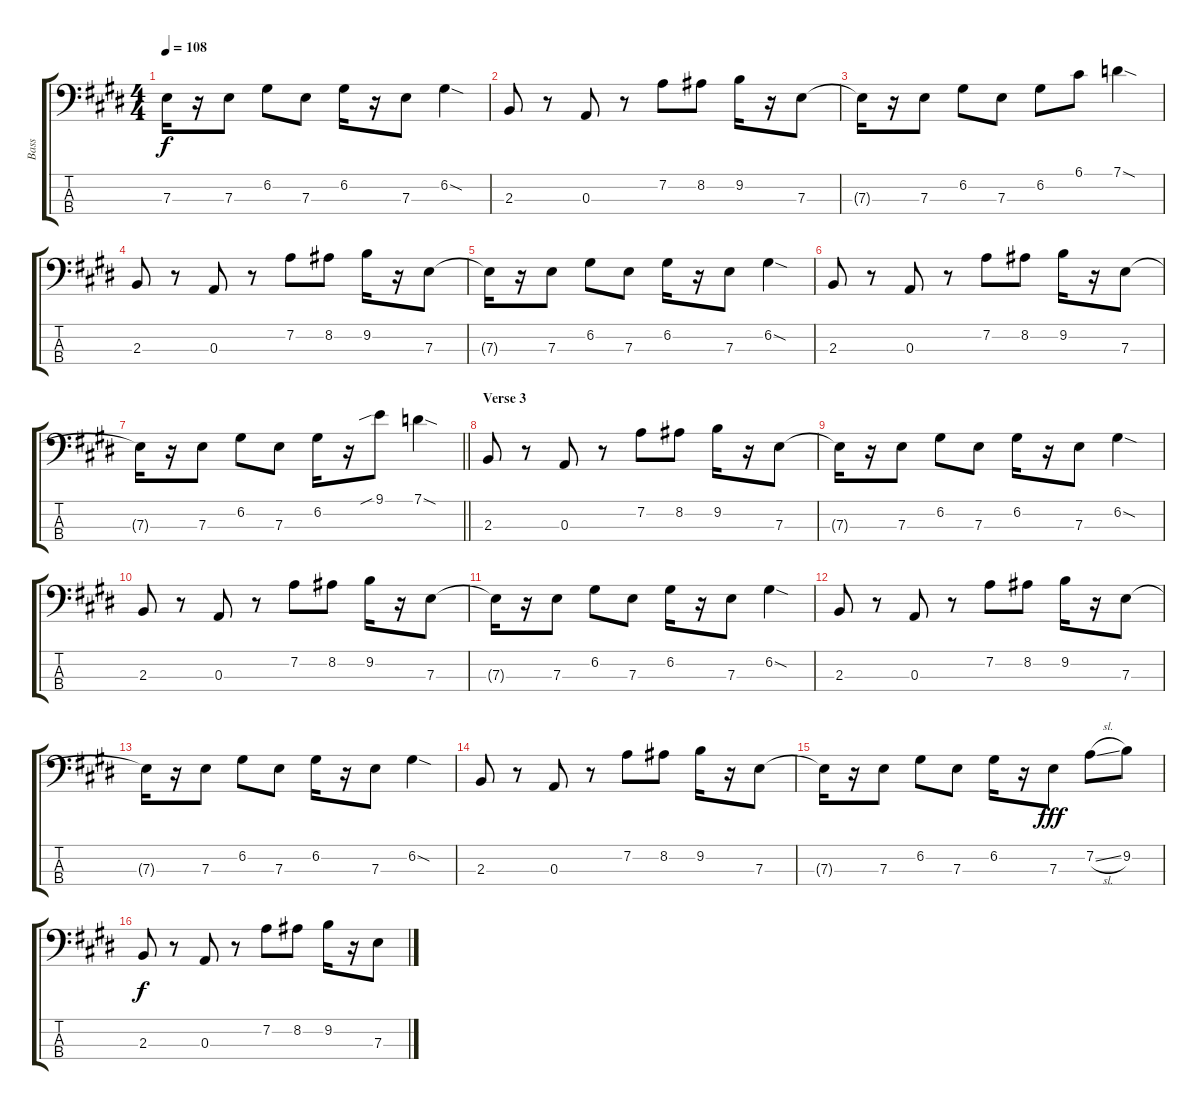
\track ("Bass" "Bass") {instrument electricbassfinger}
\staff {score tabs}
\tuning (G2 D2 A1 E1) {hide}
\ts (4 4)
\tempo 108
\clef f4
\ks e
7.3{t}.16{dy f} r.16 7.3.8 6.2.8 7.3.8 6.2.16 r.16 7.3.8 6.2{sod}.4 |
2.3.8 r.8 0.3.8 r.8 7.2.8 8.2.8 9.2.16 r.16 7.3.8 |
7.3{t}.16 r.16 7.3.8 6.2.8 7.3.8 6.2.8 6.1.8 7.1{sod}.4 |
2.3.8 r.8 0.3.8 r.8 7.2.8 8.2.8 9.2.16 r.16 7.3.8 |
7.3{t}.16 r.16 7.3.8 6.2.8 7.3.8 6.2.16 r.16 7.3.8 6.2{sod}.4 |
2.3.8 r.8 0.3.8 r.8 7.2.8 8.2.8 9.2.16 r.16 7.3.8 |
\barLineRight lightlight
7.3{t}.16 r.16 7.3.8 6.2.8 7.3.8 6.2.16 r.16 9.1{sib}.8 7.1{sod}.4 |
\section ("" "Verse 3")
2.3.8 r.8 0.3.8 r.8 7.2.8 8.2.8 9.2.16 r.16 7.3.8 |
7.3{t}.16 r.16 7.3.8 6.2.8 7.3.8 6.2.16 r.16 7.3.8 6.2{sod}.4 |
2.3.8 r.8 0.3.8 r.8 7.2.8 8.2.8 9.2.16 r.16 7.3.8 |
7.3{t}.16 r.16 7.3.8 6.2.8 7.3.8 6.2.16 r.16 7.3.8 6.2{sod}.4 |
2.3.8 r.8 0.3.8 r.8 7.2.8 8.2.8 9.2.16 r.16 7.3.8 |
7.3{t}.16 r.16 7.3.8 6.2.8 7.3.8 6.2.16 r.16 7.3.8 6.2{sod}.4 |
2.3.8 r.8 0.3.8 r.8 7.2.8 8.2.8 9.2.16 r.16 7.3.8 |
7.3{t}.16 r.16 7.3.8 6.2.8 7.3.8 6.2.16 r.16 7.3.8{dy fff} 7.2{sl}.8 9.2.8 |
2.3.8{dy f} r.8 0.3.8 r.8 7.2.8 8.2.8 9.2.16 r.16 7.3.8
